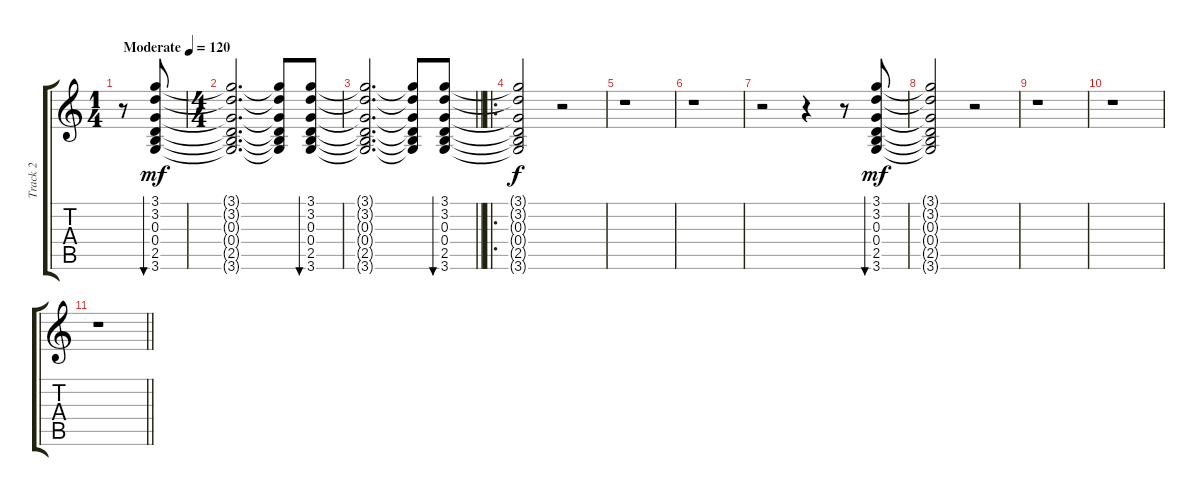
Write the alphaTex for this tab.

\track ("Track 2" "Track 2") {instrument electricguitarjazz}
\staff {score tabs}
\tuning (E4 B3 G3 D3 A2 E2) {hide}
\ts (1 4)
\tempo (120 "Moderate")
\clef g2
\ks c
r.8{dy mf instrument electricguitarjazz} (3.1 3.2 0.3 0.4 2.5 3.6).8{bu 120} |
\ts (4 4)
(3.1{t} 3.2{t} 0.3{t} 0.4{t} 2.5{t} 3.6{t}).2{d} (3.1{t} 3.2{t} 0.3{t} 0.4{t} 2.5{t} 3.6{t}).8 (3.1 3.2 0.3 0.4 2.5 3.6).8{bu 120} |
\barLineRight lightlight
(3.1{t} 3.2{t} 0.3{t} 0.4{t} 2.5{t} 3.6{t}).2{d} (3.1{t} 3.2{t} 0.3{t} 0.4{t} 2.5{t} 3.6{t}).8 (3.1 3.2 0.3 0.4 2.5 3.6).8{bu 120} |
\ro
(3.1{t} 3.2{t} 0.3{t} 0.4{t} 2.5{t} 3.6{t}).2{dy f} r.2 |
r.1 |
r.1 |
r.2 r.4 r.8 (3.1 3.2 0.3 0.4 2.5 3.6).8{bu 120 dy mf} |
(3.1{t} 3.2{t} 0.3{t} 0.4{t} 2.5{t} 3.6{t}).2 r.2 |
r.1 |
r.1 |
\barLineRight lightlight
r.1
